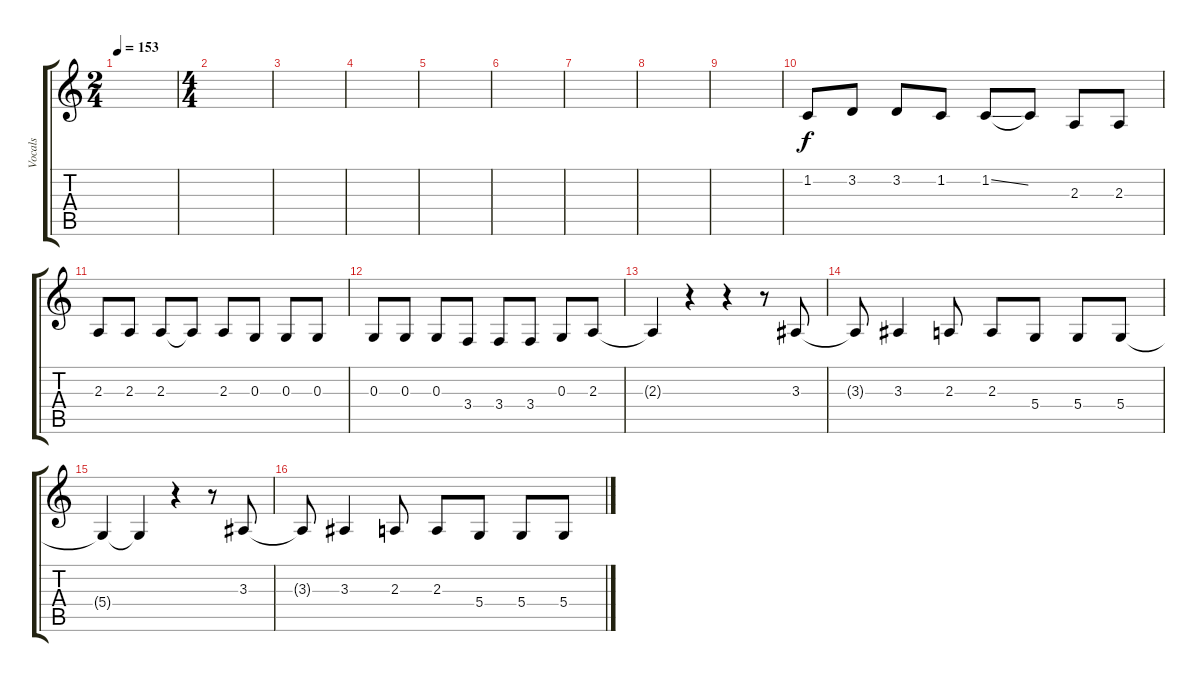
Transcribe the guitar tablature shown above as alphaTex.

\track ("Vocals" "Vocals") {instrument lead2sawtooth}
\staff {score tabs}
\tuning (E4 B3 G3 D3 A2 E2) {hide}
\ts (2 4)
\tempo 153
\clef g2
\ks c
|
\ts (4 4)
|
|
|
|
|
|
|
|
1.2.8 3.2.8 3.2.8 1.2.8 1.2{ss}.8 1.2{t}.8 2.3.8 2.3.8 |
2.3.8 2.3.8 2.3.8 2.3{t}.8 2.3.8 0.3.8 0.3.8 0.3.8 |
0.3.8 0.3.8 0.3.8 3.4.8 3.4.8 3.4.8 0.3.8 2.3.8 |
2.3{t}.4 r.4 r.4 r.8 3.3.8 |
3.3{t}.8 3.3.4 2.3.8 2.3.8 5.4.8 5.4.8 5.4.8 |
5.4{t}.4 5.4{t}.4 r.4 r.8 3.3.8 |
3.3{t}.8 3.3.4 2.3.8 2.3.8 5.4.8 5.4.8 5.4.8
